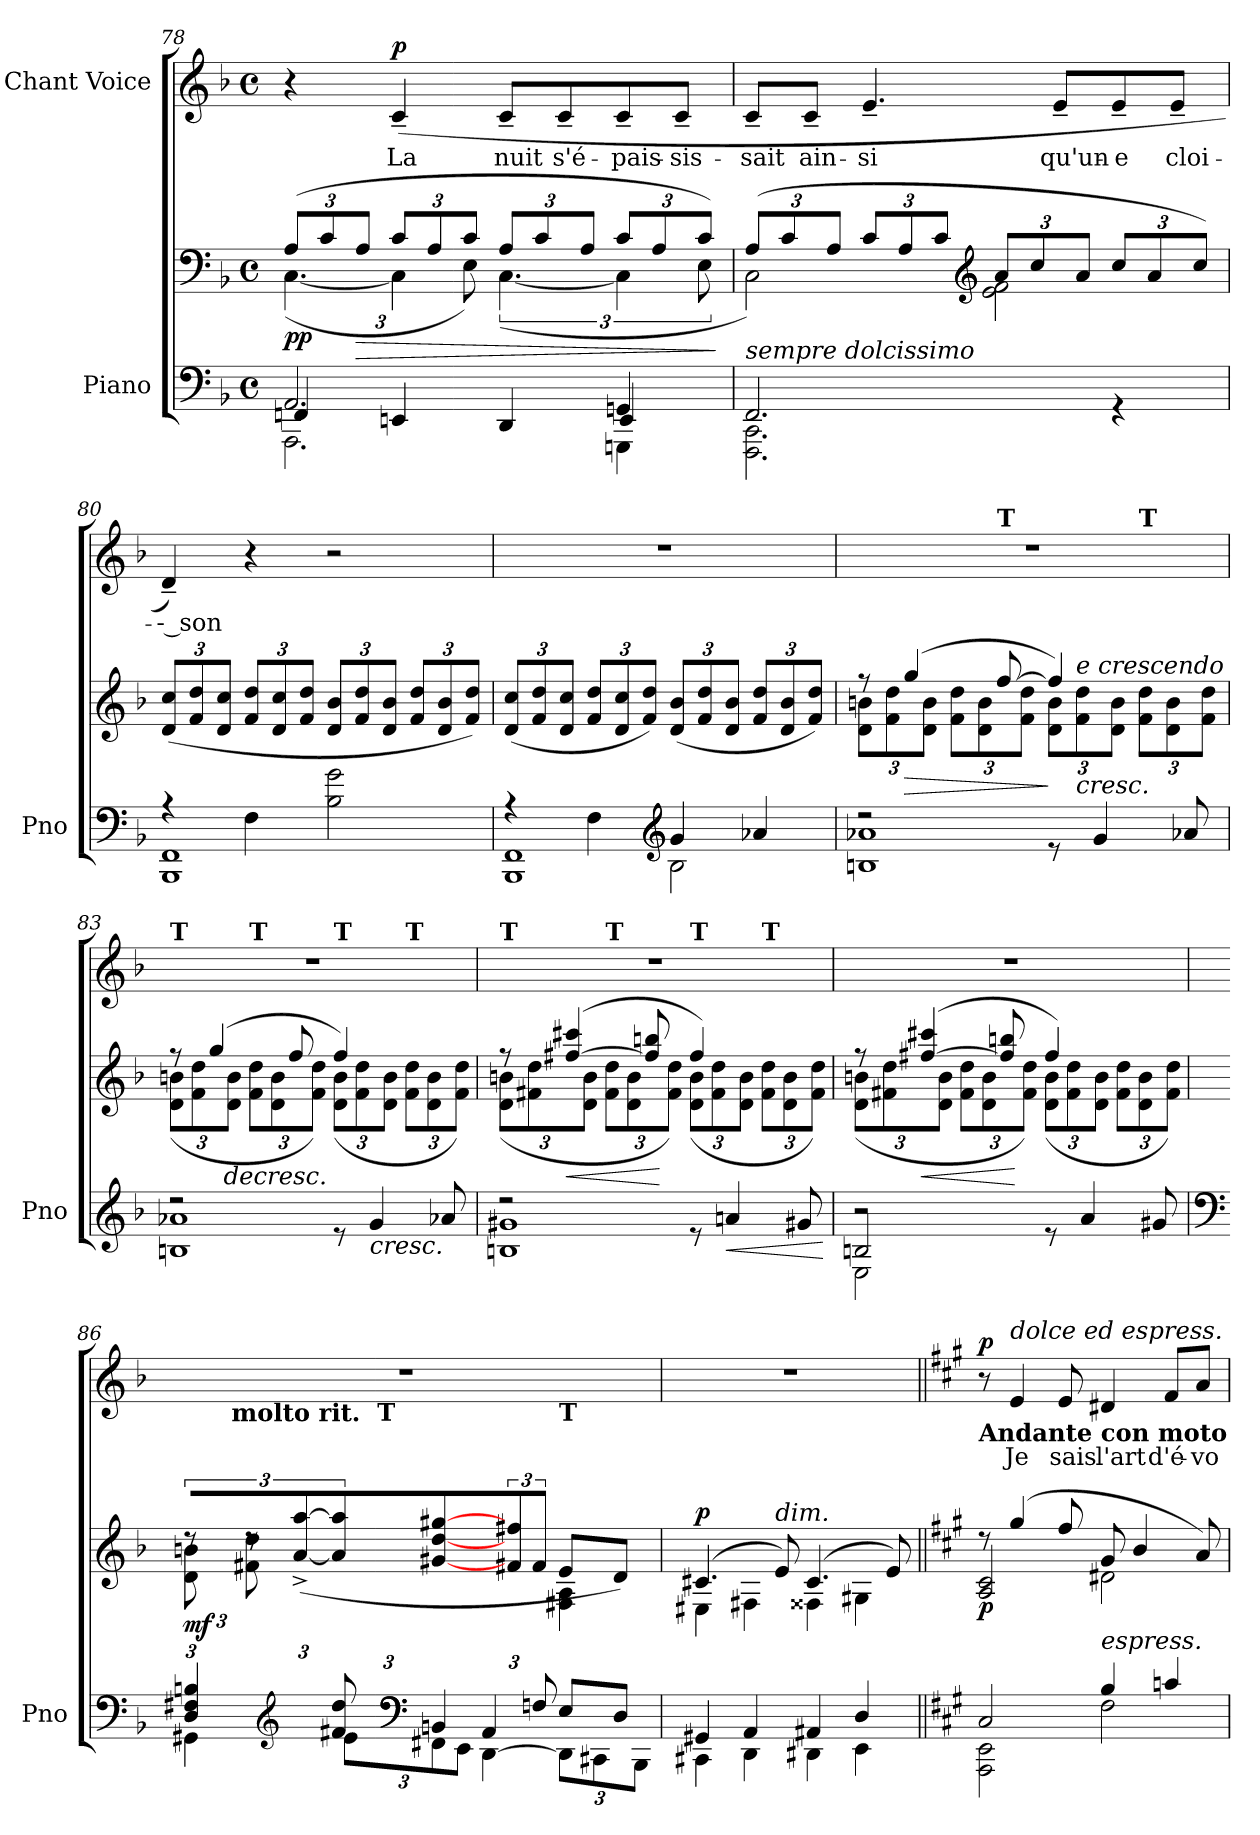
**kern	**kern	**dynam	**kern	**text	**dynam
*part2	*part2	*part2	*part1	*part1	*part1
*staff3	*staff2	*staff2/3	*staff1	*staff1	*staff1
*I"Piano	*	*	*I"Chant Voice	*	*
*I'Pno	*	*	*	*	*
*clefF4	*clefF4	*	*clefG2	*	*
*k[b-]	*k[b-]	*	*k[b-]	*	*
*M4/4	*M4/4	*	*M4/4	*	*
*met(c)	*met(c)	*	*met(c)	*	*
=78	=78	=78	=78	=78	=78
*^	*	*	*	*	*
*	*^	*	*	*	*	*
*	*	*	*Xbrackettup	*	*	*	*
*	*	*	*^	*	*	*	*
!	!	!	!	!	!LO:DY:b	!	!	!
2.AA/	4FFn/	2.AAA\	(>12A/L	(<[6.C\	pp	4r	.	.
.	.	.	12c/	.	.	.	.	.
!	!	!	!	!	!LO:HP:b	!	!	!
.	.	.	12A/J	.	>	.	.	.
*	*	*	*	*brackettup	*	*	*	*
!	!	!	!	!	!	!	!LO:LY:b	!LO:DY:a
.	4EEn/	.	12c/L	6C\]	.	(>4c~/	La	p
.	.	.	12A/	.	.	.	.	.
.	.	.	12c/J	12E\)	.	.	.	.
*	*	*	*Xbrackettup	*	*	*	*	*
!	!	!	!	!	!	!	!LO:LY:b	!
.	4DD/	.	12A/L	(<[6.C\	.	8c~/L	nuit	.
.	.	.	12c/	.	.	.	.	.
!	!	!	!	!	!	!	!LO:LY:b	!
.	.	.	.	.	.	8c~/	s'é-	.
.	.	.	12A/J	.	.	.	.	.
*	*	*	*	*brackettup	*	*	*	*
!	!	!	!	!	!	!	!LO:LY:b	!
4GGn/	4EE/	4GGGn\	12c/L	6C\]	.	8c~/	-pais-	.
.	.	.	12A/	.	.	.	.	.
!	!	!	!	!	!	!	!LO:LY:b	!
.	.	.	.	.	.	8c~/J	-sis-	.
.	.	.	12c/J)	12E\	.	.	.	.
*v	*v	*v	*	*	*	*	*	*
*	*v	*v	*	*	*	*
.	.	]	.	.	.
=79	=79	=79	=79	=79	=79
*^	*	*	*	*	*
*	*	*Xbrackettup	*	*	*	*
*	*	*^	*	*	*	*
!LO:TX:a:i:t=sempre dolcissimo	!	!	!	!	!	!	!
!	!	!	!	!	!	!LO:LY:b	!
2.FF/	2.FFF\ 2.CC\	(>12A/L	2C\)	.	8c~/L	-sait	.
.	.	12c/	.	.	.	.	.
!	!	!	!	!	!	!LO:LY:b	!
.	.	.	.	.	8c~/J	ain-	.
.	.	12A/J	.	.	.	.	.
!	!	!	!	!	!	!LO:LY:b	!
.	.	12c/L	.	.	4.e~/	-si	.
.	.	12A/	.	.	.	.	.
.	.	12c/J	.	.	.	.	.
*	*	*clefG2	*	*	*	*	*
.	.	12a/L	2e\ 2f\	.	.	.	.
.	.	12cc/	.	.	.	.	.
!	!	!	!	!	!	!LO:LY:b	!
.	.	.	.	.	8e~/L	qu'un-	.
.	.	12a/J	.	.	.	.	.
!	!	!	!	!	!	!LO:LY:b	!
4rGG	4ryy	12cc/L	.	.	8e~/	-e	.
.	.	12a/	.	.	.	.	.
!	!	!	!	!	!	!LO:LY:b	!
.	.	.	.	.	8e~/J	cloi-	.
.	.	12cc/J)	.	.	.	.	.
*	*	*v	*v	*	*	*	*
!!LO:LB:g=z
=80	=80	=80	=80	=80	=80	=80
!	!	!	!	!	!LO:LY:b	!
4r	1BBB- 1FF	(<12d/ 12cc/L	.	4d~/)	-- son	.
.	.	12f/ 12dd/	.	.	.	.
.	.	12d/ 12cc/J	.	.	.	.
4F\	.	12f/ 12dd/L	.	4r	.	.
.	.	12d/ 12cc/	.	.	.	.
.	.	12f/ 12dd/J	.	.	.	.
2B-\ 2g\	.	12d/ 12b-/L	.	2r	.	.
.	.	12f/ 12dd/	.	.	.	.
.	.	12d/ 12b-/J	.	.	.	.
.	.	12f/ 12dd/L	.	.	.	.
.	.	12d/ 12b-/	.	.	.	.
.	.	12f/ 12dd/J)	.	.	.	.
=81	=81	=81	=81	=81	=81	=81
*	*^	*	*	*	*	*
4r	2ryy	1BBB- 1FF	(<12d/ 12cc/L	.	1r	.	.
.	.	.	12f/ 12dd/	.	.	.	.
.	.	.	12d/ 12cc/J	.	.	.	.
4F\	.	.	12f/ 12dd/L	.	.	.	.
.	.	.	12d/ 12cc/	.	.	.	.
.	.	.	12f/ 12dd/J)	.	.	.	.
*clefG2	*	*	*	*	*	*	*
4g/	2B-\	.	(<12d/ 12b-/L	.	.	.	.
.	.	.	12f/ 12dd/	.	.	.	.
.	.	.	12d/ 12b-/J	.	.	.	.
4a-X/	.	.	12f/ 12dd/L	.	.	.	.
.	.	.	12d/ 12b-/	.	.	.	.
.	.	.	12f/ 12dd/J)	.	.	.	.
*	*v	*v	*	*	*	*	*
=82	=82	=82	=82	=82	=82	=82
*	*	*^	*	*	*	*
!	!	!	!	!	!LO:TX:b:B:t=Poco a poco animato	!	!
!	!	!	!	!	!LO:TX:a:B:t=T	!	!
*	*	*	*	*	*^	*	*
*	*	*	*	*	*	*^	*	*
2r	1Bn 1a-X	8rff	12d\ 12bn\L	.	1r	4.ryy	2.ryy	.	.
.	.	.	12f\ 12dd\	.	.	.	.	.	.
!	!	!	!	!LO:HP:b	!	!	!	!	!
.	.	(>4gg/	.	>	.	.	.	.	.
.	.	.	12d\ 12b\J	.	.	.	.	.	.
.	.	.	12f\ 12dd\L	.	.	.	.	.	.
.	.	.	12d\ 12b\	.	.	.	.	.	.
!	!	!	!	!	!	!LO:TX:a:B:t=T	!	!	!
.	.	[8ff/	.	.	.	2ryy	.	.	.
.	.	.	12f\ 12dd\J	.	.	.	.	.	.
8re	.	4ff/])	12d\ 12b\L	]	.	.	.	.	.
!	!	!	!LO:TX:a:i:t=e crescendo	!	!	!	!	!	!
!	!	!	!	!LO:HP:b	!	!	!	!	!
.	.	.	12f\ 12dd\	<	.	.	.	.	.
4g/	.	.	.	.	.	.	.	.	.
.	.	.	12d\ 12b\J	.	.	.	.	.	.
!	!	!	!	!	!	!	!LO:TX:a:B:t=T	!	!
.	.	4rffyy	12f\ 12dd\L	.	.	.	4ryy	.	.
.	.	.	12d\ 12b\	.	.	.	.	.	.
8a-X/	.	.	.	.	.	8ryy	.	.	.
.	.	.	12f\ 12dd\J	.	.	.	.	.	.
!!LO:PB:g=z
=83	=83	=83	=83	=83	=83	=83	=83	=83	=83
!	!	!	!	!	!LO:TX:a:B:t=T	!	!	!	!
*	*	*	*	*	*	*	*^	*	*
2r	1Bn 1a-X	8rff	(<12d\ 12bn\L	.	1r	4ryy	2ryy	2.ryy	.	.
.	.	.	12f\ 12dd\	.	.	.	.	.	.	.
.	.	(>4gg/	.	.	.	.	.	.	.	.
!	!	!	!	!LO:HP:b	!	!	!	!	!	!
.	.	.	12d\ 12b\J	>	.	.	.	.	.	.
!	!	!	!	!	!	!LO:TX:a:B:t=T	!	!	!	!
.	.	.	12f\ 12dd\L	.	.	2.ryy	.	.	.	.
.	.	.	12d\ 12b\	.	.	.	.	.	.	.
.	.	8ff/	.	.	.	.	.	.	.	.
.	.	.	12f\ 12dd\J)	.	.	.	.	.	.	.
!	!	!	!	!	!	!	!LO:TX:a:B:t=T	!	!	!
8re	.	4ff/)	(<12d\ 12b\L	.	.	.	2ryy	.	.	.
.	.	.	12f\ 12dd\	[	.	.	.	.	.	.
!	!	!	!	!LO:HP:b=2	!	!	!	!	!	!
4g/	.	.	.	<	.	.	.	.	.	.
.	.	.	12d\ 12b\J	.	.	.	.	.	.	.
!	!	!	!	!	!	!	!	!LO:TX:a:B:t=T	!	!
.	.	4rffyy	12f\ 12dd\L	.	.	.	.	4ryy	.	.
.	.	.	12d\ 12b\	.	.	.	.	.	.	.
8a-X/	.	.	.	.	.	.	.	.	.	.
.	.	.	12f\ 12dd\J)	.	.	.	.	.	.	.
*v	*v	*	*	*	*	*	*	*	*	*
*	*v	*v	*	*	*	*	*	*	*
.	.	]	.	.	.	.	.	.
=84	=84	=84	=84	=84	=84	=84	=84	=84
*^	*^	*	*	*	*	*	*	*
!	!	!	!	!	!LO:TX:a:B:t=T	!	!	!	!	!
2r	1Bn 1g#X	8rff	(<12d\ 12bn\L	.	1r	4ryy	2ryy	2.ryy	.	.
.	.	.	12f#X\ 12dd\	.	.	.	.	.	.	.
!	!	!	!	!LO:HP:b	!	!	!	!	!	!
.	.	(>[4ff#X/ 4ccc#X/	.	<	.	.	.	.	.	.
.	.	.	12d\ 12b\J	.	.	.	.	.	.	.
!	!	!	!	!	!	!LO:TX:a:B:t=T	!	!	!	!
.	.	.	12f#\ 12dd\L	.	.	2.ryy	.	.	.	.
.	.	.	12d\ 12b\	.	.	.	.	.	.	.
.	.	8ff#/] 8bbn/	.	.	.	.	.	.	.	.
.	.	.	12f#\ 12dd\J)	[	.	.	.	.	.	.
!	!	!	!	!	!	!	!LO:TX:a:B:t=T	!	!	!
8re	.	4ff#/)	(<12d\ 12b\L	.	.	.	2ryy	.	.	.
.	.	.	12f#\ 12dd\	.	.	.	.	.	.	.
!	!	!	!	!LO:HP:b=2	!	!	!	!	!	!
4an/	.	.	.	<	.	.	.	.	.	.
.	.	.	12d\ 12b\J	.	.	.	.	.	.	.
!	!	!	!	!	!	!	!	!LO:TX:a:B:t=T	!	!
.	.	4rffyy	12f#\ 12dd\L	.	.	.	.	4ryy	.	.
.	.	.	12d\ 12b\	.	.	.	.	.	.	.
8g#X/	.	.	.	.	.	.	.	.	.	.
.	.	.	12f#\ 12dd\J)	.	.	.	.	.	.	.
*v	*v	*	*	*	*	*	*	*	*	*
*	*v	*v	*	*	*	*	*	*	*
.	.	[	.	.	.	.	.	.
=85	=85	=85	=85	=85	=85	=85	=85	=85
*^	*^	*	*	*	*	*	*	*
*	*^	*	*	*	*	*	*	*	*	*
!	!	!	!	!	!	!LO:TX:a:B:t=T	!	!	!	!	!
*	*	*	*	*	*	*v	*v	*v	*v	*	*
2r	2Bn/	2E\	8rff	(<12d\ 12bn\L	.	1r	.	.
.	.	.	.	12f#X\ 12dd\	.	.	.	.
!	!	!	!	!	!LO:HP:b	!	!	!
.	.	.	(>[4ff#X/ 4ccc#X/	.	<	.	.	.
.	.	.	.	12d\ 12b\J	.	.	.	.
.	.	.	.	12f#\ 12dd\L	.	.	.	.
.	.	.	.	12d\ 12b\	.	.	.	.
.	.	.	8ff#/] 8bbn/	.	.	.	.	.
.	.	.	.	12f#\ 12dd\J)	[	.	.	.
8re	2ryy	2ryy	4ff#/)	(<12d\ 12b\L	.	.	.	.
.	.	.	.	12f#\ 12dd\	.	.	.	.
4a/	.	.	.	.	.	.	.	.
.	.	.	.	12d\ 12b\J	.	.	.	.
.	.	.	4rffyy	12f#\ 12dd\L	.	.	.	.
.	.	.	.	12d\ 12b\	.	.	.	.
8g#X/	.	.	.	.	.	.	.	.
.	.	.	.	12f#\ 12dd\J)	.	.	.	.
!!LO:LB:g=z
=86	=86	=86	=86	=86	=86	=86	=86	=86
*clefF4	*	*	*	*	*	*	*	*
*	*Xbrackettup	*	*brackettup	*Xbrackettup	*	*	*	*
!	!	!	!	!	!LO:DY:b	!	!	!
*	*	*	*	*	*	*^	*	*
*	*	*	*	*	*	*	*^	*	*
6ryy	6D/ 6F#X/ 6Bn/	4GG#X\	12rdd	12d\ 12bn\L	mf	1r	12ryy	3ryy	.	.
!	!	!	!	!	!	!	!LO:TX:b:B:t=molto rit.	!	!	!
.	.	.	12rdd	12f#X\ 12dd\	.	.	3%2ryy	.	.	.
*clefG2	*	*	*	*	*	*	*	*	*	*
12d/ 12b/J	12rddyy	.	(>[12a/^ [12aa/^	12ryy	.	.	.	.	.	.
*	*	*	*brackettup	*	*	*	*	*	*	*
2.ryy	12f#X/ 12dd/	12e\L	12a/] 12aa/]	4rgyy	.	.	.	.	.	.
*clefF4	*	*	*	*	*	*	*	*	*	*
!	!	!	!	!	!	!	!	!LO:TX:b:B:t=T	!	!
.	6BBn/	12FF#X\	[4g#X/ [4dd/ [4gg#X/	.	.	.	.	3%2ryy	.	.
.	.	12EE\J	.	.	.	.	.	.	.	.
.	6AA/	[4DD\	.	4rgyy	.	.	.	.	.	.
.	.	.	12f#X/ 12ff#X/	.	.	.	.	.	.	.
.	12Fn/	.	12f#/J	.	[	.	.	.	.	.
!	!	!	!	!	!	!	!LO:TX:b:B:t=T	!	!	!
.	8E/L	12DD\L]	8e/L	4F#X\ 4A\	.	.	6.ryy	.	.	.
.	.	12CC#X\	.	.	.	.	.	.	.	.
.	8D/J	.	8d/J)	.	.	.	.	.	.	.
.	.	12BBB-\J	.	.	.	.	.	.	.	.
=87	=87	=87	=87	=87	=87	=87	=87	=87	=87	=87
!	!	!	!	!	!LO:DY:a	!	!	!	!	!
*	*v	*v	*	*	*	*v	*v	*v	*	*
4GG#X/	4CC#X\	(>4.c#X/	4E#X\	p	1r	.	.
4AA/	4DD\	.	4F#X\	.	.	.	.
!	!	!LO:TX:a:i:t=dim.	!	!	!	!	!
.	.	8e/)	.	.	.	.	.
4AA#X/	4DD#X\	(>4.c#/	4F##X\	.	.	.	.
4D/	4EE\	.	4G#X\	.	.	.	.
.	.	8e/)	.	.	.	.	.
=88||	=88||	=88||	=88||	=88||	=88||	=88||	=88||
*k[f#c#g#]	*	*k[f#c#g#]	*	*	*k[f#c#g#]	*	*
!	!	!	!	!	!LO:TX:b:B:t=Andante con moto	!	!
!	!	!	!	!LO:DY:b	!	!	!LO:DY:a
2C#/	2AAA\ 2EE\	8rdd	2A/ 2c#/	p	8r	.	p
!	!	!	!	!	!LO:TX:a:i:t=dolce  ed  espress.	!	!
!	!	!	!	!	!	!LO:LY:b	!
.	.	(>4gg#/	.	.	4e/	Je	.
!	!	!	!	!	!	!LO:LY:b	!
.	.	8ff#/	.	.	8e/	sais	.
!LO:TX:a:i:t=espress.	!	!	!	!	!	!	!
!	!	!	!	!	!	!LO:LY:b	!
4B/	2F#\	8g#/	2d#X\	.	4d#X/	l'art	.
.	.	4b/	.	.	.	.	.
!	!	!	!	!	!	!LO:LY:b	!
4cn/	.	.	.	.	8f#/L	d'é-	.
!	!	!	!	!	!	!LO:LY:b	!
.	.	8a/)	.	.	8a/J	-vo-	.
*v	*v	*	*	*	*	*	*
*	*v	*v	*	*	*	*
=	=	=	=	=	=
*-	*-	*-	*-	*-	*-
